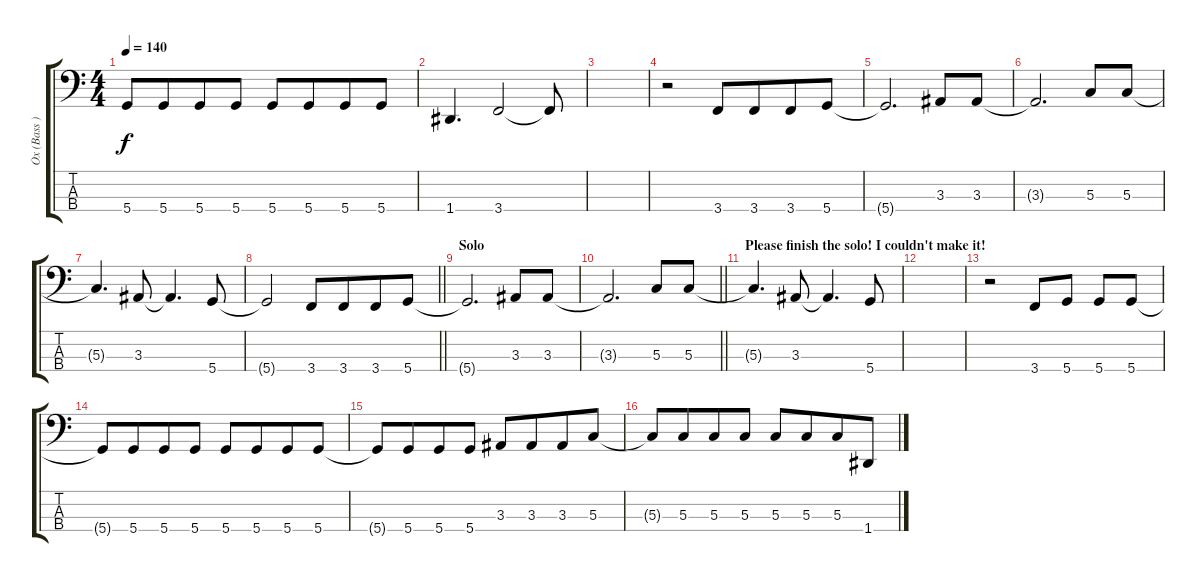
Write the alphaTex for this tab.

\track ("Ox (Bass )" "Ox (Bass )") {instrument electricbassfinger}
\staff {score tabs}
\tuning (F2 C2 G1 D1) {hide}
\ts (4 4)
\tempo 140
\clef f4
\ks c
5.4.8{dy f} 5.4.8{beam merge} 5.4.8 5.4.8 5.4.8 5.4.8{beam merge} 5.4.8 5.4.8 |
1.4.4{d} 3.4.2 3.4{t}.8 |
|
r.2 3.4.8 3.4.8{beam merge} 3.4.8 5.4.8 |
5.4{t}.2{d} 3.3.8 3.3.8 |
3.3{t}.2{d} 5.3.8 5.3.8 |
5.3{t}.4{d} 3.3.8 3.3{t}.4{d} 5.4.8 |
\barLineRight lightlight
5.4{t}.2 3.4.8 3.4.8{beam merge} 3.4.8 5.4.8 |
\section ("" "Solo")
5.4{t}.2{d} 3.3.8 3.3.8 |
\barLineRight lightlight
3.3{t}.2{d} 5.3.8 5.3.8 |
\section ("" "Please finish the solo! I couldn't make it!")
5.3{t}.4{d} 3.3.8 3.3{t}.4{d} 5.4.8 |
|
r.2 3.4.8 5.4.8 5.4.8 5.4.8 |
5.4{t}.8 5.4.8{beam merge} 5.4.8 5.4.8{beam split} 5.4.8 5.4.8{beam merge} 5.4.8 5.4.8 |
5.4{t}.8 5.4.8{beam merge} 5.4.8 5.4.8 3.3.8 3.3.8{beam merge} 3.3.8 5.3.8 |
5.3{t}.8 5.3.8{beam merge} 5.3.8 5.3.8 5.3.8 5.3.8{beam merge} 5.3.8 1.4.8
